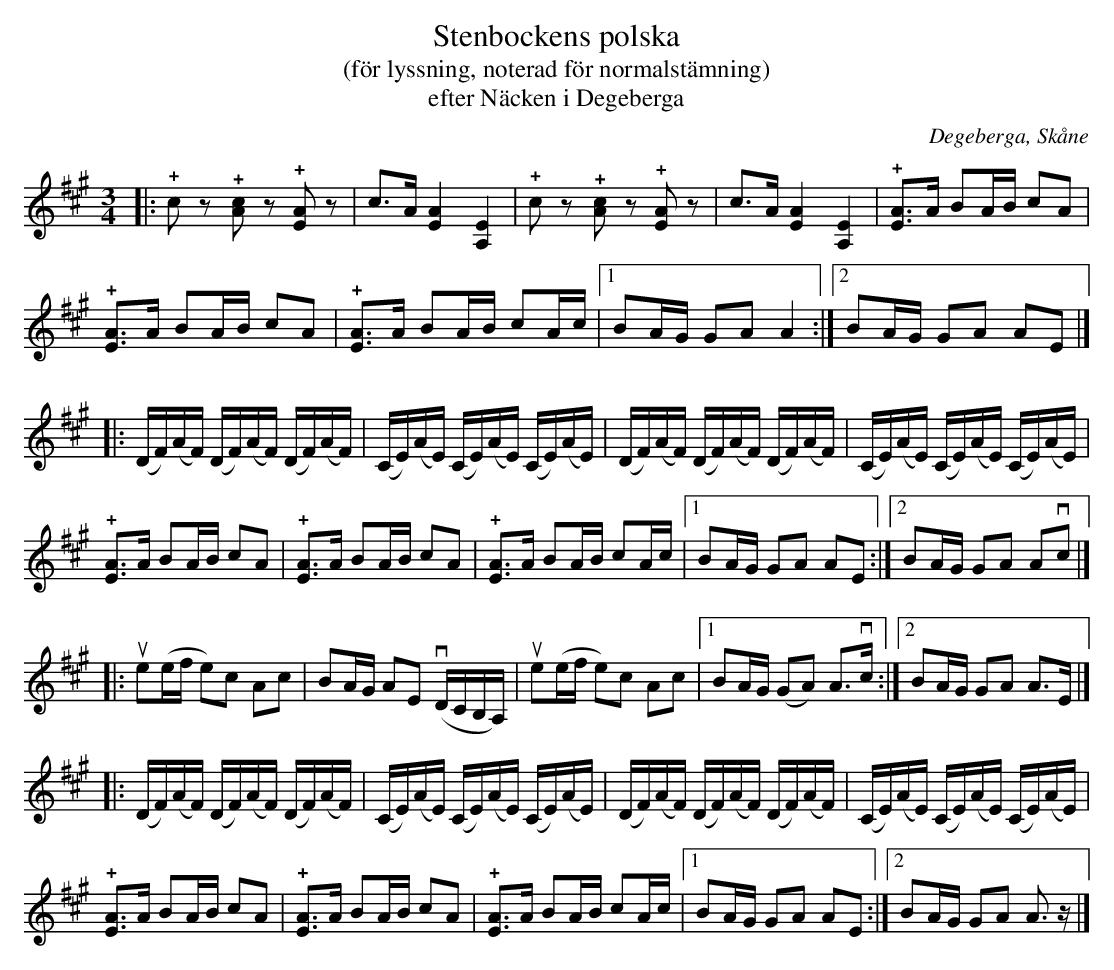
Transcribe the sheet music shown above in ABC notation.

X:1
T:Stenbockens polska
T:(för lyssning, noterad för normalstämning)
T:efter Näcken i Degeberga
O:Degeberga, Skåne
M:3/4
L:1/4
Q:110
K:A
[L:1/8]|: !+!cz !+![Ac]z !+![EA]z | c>A [EA]2 [A,E]2 | !+!cz !+![Ac]z !+![EA]z | c>A [EA]2 [A,E]2 | !+![EA]>A BA/B/ cA |
 !+![EA]>A BA/B/ cA | !+![EA]>A BA/B/ cA/c/ |1 BA/G/ GA A2 :|2 BA/G/ GA AE |]
[L:1/16]|: (DF)(AF) (DF)(AF) (DF)(AF) | (CE)(AE) (CE)(AE) (CE)(AE) | (DF)(AF) (DF)(AF) (DF)(AF) | (CE)(AE) (CE)(AE) (CE)(AE) |
[L:1/8] !+![EA]>A BA/B/ cA | !+![EA]>A BA/B/ cA | !+![EA]>A BA/B/ cA/c/ |1 BA/G/ GA AE :|2 BA/G/ GA Avc |]
[L:1/8] |: ue(e/f/ e)c Ac | BA/G/ AE v(D/C/B,/A,/) | ue(e/f/ e)c Ac |1 BA/G/ (GA) A>vc :|2 BA/G/ GA A>E |]
[L:1/16]|: (DF)(AF) (DF)(AF) (DF)(AF) | (CE)(AE) (CE)(AE) (CE)(AE) | (DF)(AF) (DF)(AF) (DF)(AF) | (CE)(AE) (CE)(AE) (CE)(AE) |
[L:1/8] !+![EA]>A BA/B/ cA | !+![EA]>A BA/B/ cA | !+![EA]>A BA/B/ cA/c/ |1 BA/G/ GA AE :|2 BA/G/ GA A>z |]
